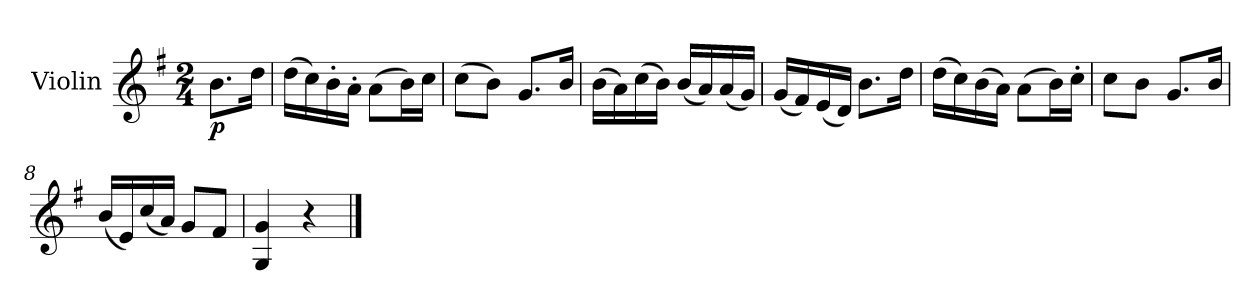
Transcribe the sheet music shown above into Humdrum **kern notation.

**kern	**dynam
*part1	*part1
*staff1	*staff1
*I"Violin	*
*I'Vln.	*
*clefG2	*
*k[f#]	*
*M2/4	*
=1	=1
!	!LO:DY:b
8.b\L	p
16dd\Jk	.
=2	=2
(>16dd\LL	.
16cc\)	.
16b'\	.
16a'\JJ	.
(>8a\L	.
16b\L)	.
16cc\JJ	.
=3	=3
(>8cc\L	.
8b\J)	.
8.g/L	.
16b/Jk	.
=4	=4
(>16b\LL	.
16a\)	.
(>16cc\	.
16b\JJ)	.
(<16b/LL	.
16a/)	.
(<16a/	.
16g/JJ)	.
=5	=5
(<16g/LL	.
16f#/)	.
(<16e/	.
16d/JJ)	.
8.b\L	.
16dd\Jk	.
=6	=6
(>16dd\LL	.
16cc\)	.
(>16b\	.
16a\JJ)	.
(>8a\L	.
16b\L)	.
16cc'\JJ	.
!!LO:LB:g=z
=7	=7
8cc\L	.
8b\J	.
8.g/L	.
16b/Jk	.
=8	=8
(<16b/LL	.
16e/)	.
(<16cc/	.
16a/JJ)	.
8g/L	.
8f#/J	.
=9	=9
4G/ 4g/	.
4r	.
==	==
*-	*-
